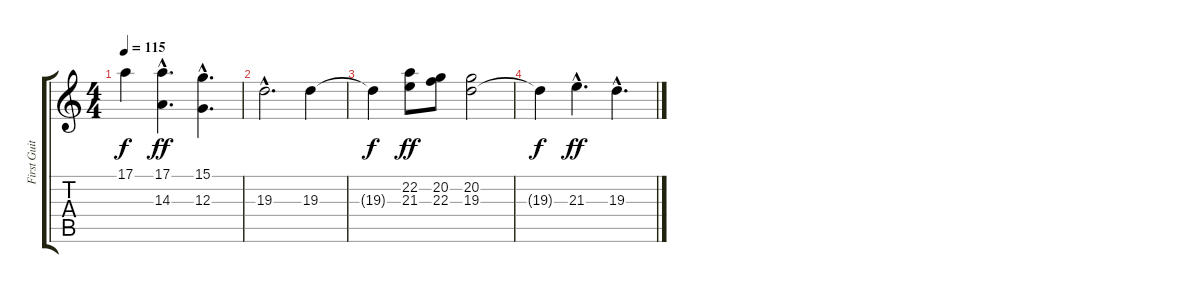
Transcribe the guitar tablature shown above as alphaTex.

\track ("First Guitar" "First Guit") {instrument acousticgrandpiano}
\staff {score tabs}
\tuning (E4 B3 G3 D3 A2 E2) {hide}
\ts (4 4)
\tempo 115
\clef g2
\ks c
17.1{t}.4{dy f} (17.1{hac} 14.3{hac}).4{d dy ff} (15.1{hac} 12.3{hac}).4{d} |
19.3{hac}.2{d} 19.3.4 |
19.3{t}.4{dy f} (22.2 21.3).8{dy ff} (20.2 22.3).8 (20.2 19.3).2 |
19.3{t}.4{dy f} 21.3{hac}.4{d dy ff} 19.3{hac}.4{d}
